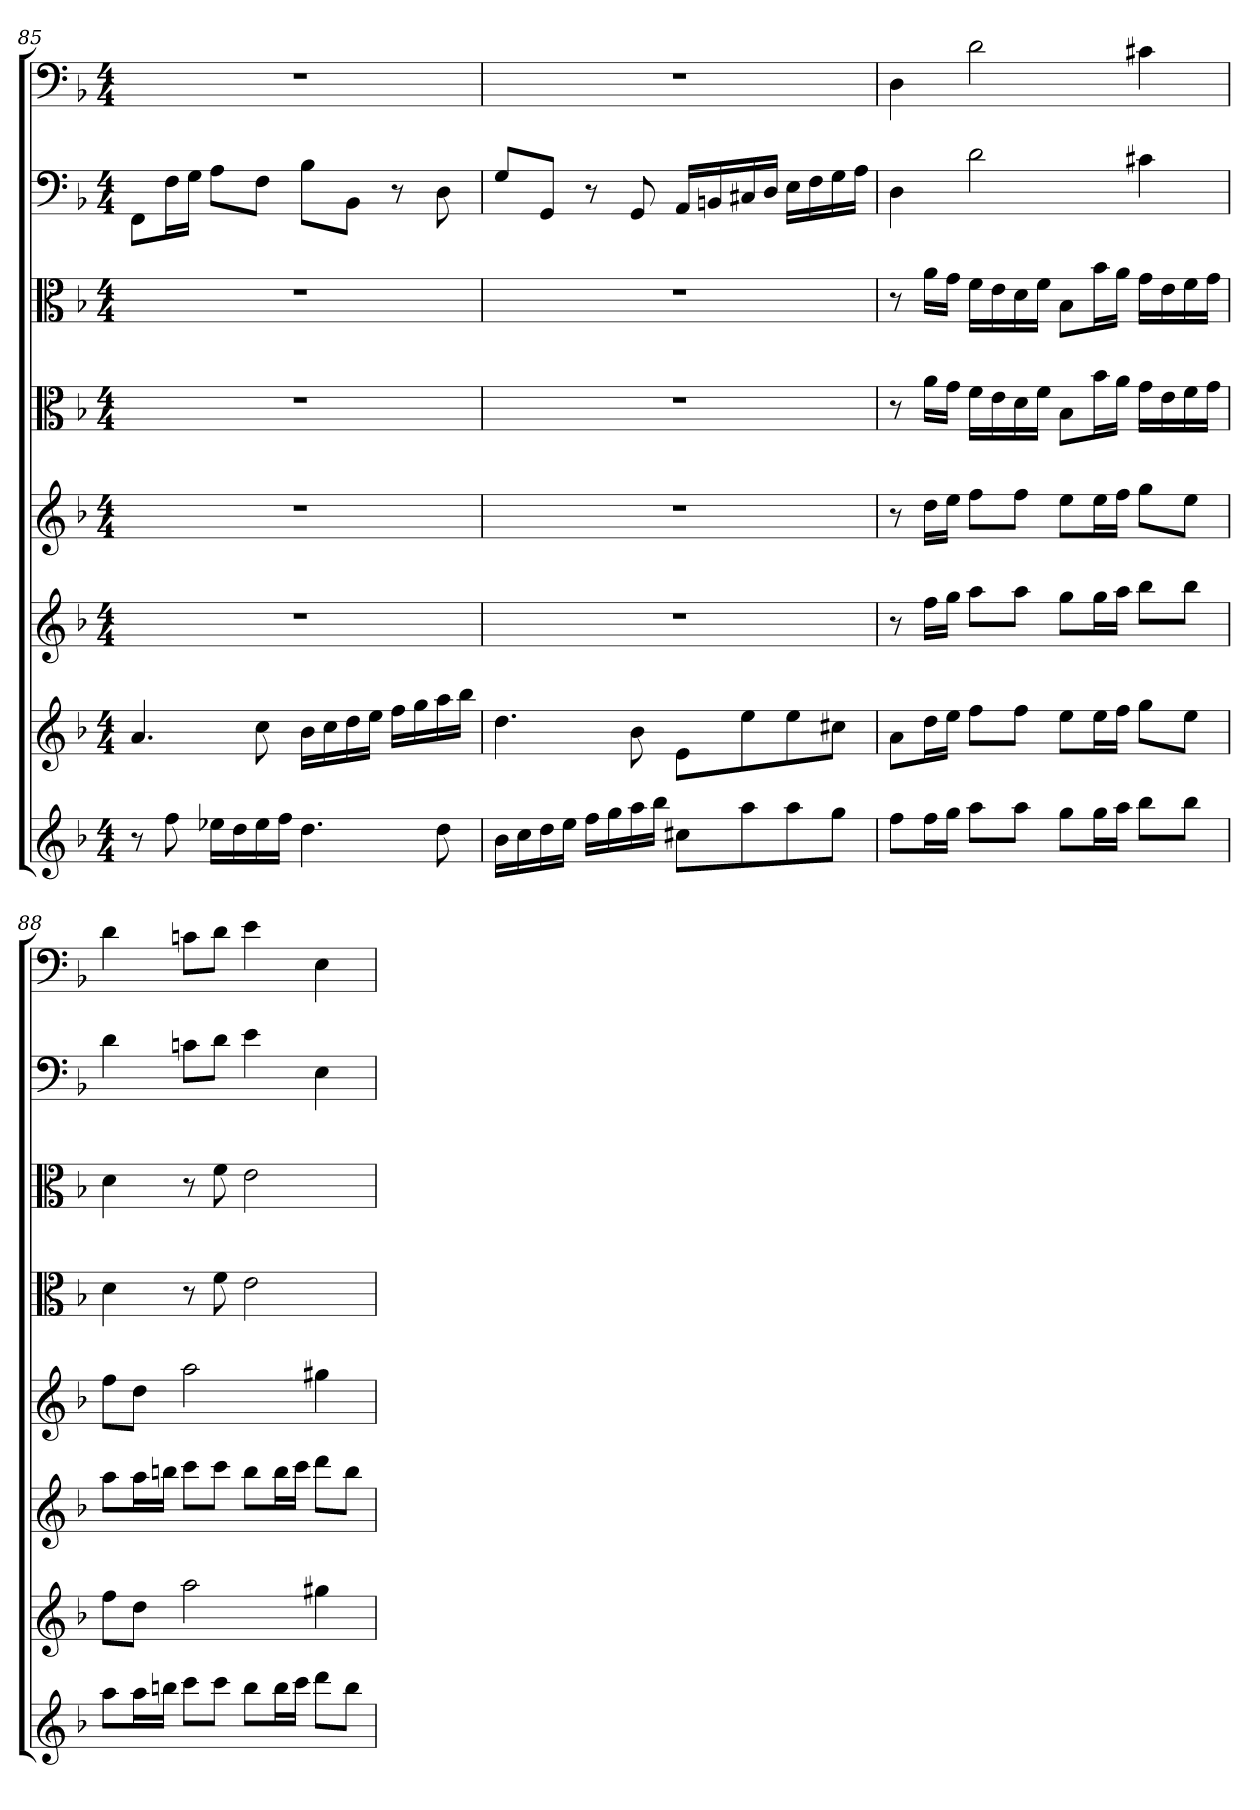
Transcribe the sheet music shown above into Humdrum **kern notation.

**kern	**kern	**kern	**kern	**kern	**kern	**kern	**kern
*part8	*part7	*part6	*part5	*part4	*part3	*part2	*part1
*staff8	*staff7	*staff6	*staff5	*staff4	*staff3	*staff2	*staff1
*clefG2	*clefG2	*clefG2	*clefG2	*clefC3	*clefC3	*clefF4	*clefF4
*k[b-]	*k[b-]	*k[b-]	*k[b-]	*k[b-]	*k[b-]	*k[b-]	*k[b-]
*d:	*d:	*d:	*d:	*d:	*d:	*d:	*d:
*M4/4	*M4/4	*M4/4	*M4/4	*M4/4	*M4/4	*M4/4	*M4/4
=85	=85	=85	=85	=85	=85	=85	=85
8r	4.a/	1r	1r	1r	1r	8FF\L	1r
8ff\	.	.	.	.	.	16F\L	.
.	.	.	.	.	.	16G\JJ	.
16ee-X\LL	.	.	.	.	.	8A\L	.
16dd\	.	.	.	.	.	.	.
16ee-\	8cc\	.	.	.	.	8F\J	.
16ff\JJ	.	.	.	.	.	.	.
4.dd\	16b-\LL	.	.	.	.	8B-\L	.
.	16cc\	.	.	.	.	.	.
.	16dd\	.	.	.	.	8BB-\J	.
.	16ee\JJ	.	.	.	.	.	.
.	16ff\LL	.	.	.	.	8r	.
.	16gg\	.	.	.	.	.	.
8dd\	16aa\	.	.	.	.	8D\	.
.	16bb-\JJ	.	.	.	.	.	.
=86	=86	=86	=86	=86	=86	=86	=86
16b-\LL	4.dd\	1r	1r	1r	1r	8G/L	1r
16cc\	.	.	.	.	.	.	.
16dd\	.	.	.	.	.	8GG/J	.
16ee\JJ	.	.	.	.	.	.	.
16ff\LL	.	.	.	.	.	8r	.
16gg\	.	.	.	.	.	.	.
16aa\	8b-\	.	.	.	.	8GG/	.
16bb-\JJ	.	.	.	.	.	.	.
8cc#X\L	8e\L	.	.	.	.	16AA/LL	.
.	.	.	.	.	.	16BBn/	.
8aa\	8ee\	.	.	.	.	16C#X/	.
.	.	.	.	.	.	16D/JJ	.
8aa\	8ee\	.	.	.	.	16E\LL	.
.	.	.	.	.	.	16F\	.
8gg\J	8cc#X\J	.	.	.	.	16G\	.
.	.	.	.	.	.	16A\JJ	.
=87	=87	=87	=87	=87	=87	=87	=87
8ff\L	8a\L	8r	8r	8r	8r	4D\	4D\
16ff\L	16dd\L	16ff\LL	16dd\LL	16a\LL	16a\LL	.	.
16gg\JJ	16ee\JJ	16gg\JJ	16ee\JJ	16g\JJ	16g\JJ	.	.
8aa\L	8ff\L	8aa\L	8ff\L	16f\LL	16f\LL	2d\	2d\
.	.	.	.	16e\	16e\	.	.
8aa\J	8ff\J	8aa\J	8ff\J	16d\	16d\	.	.
.	.	.	.	16f\JJ	16f\JJ	.	.
8gg\L	8ee\L	8gg\L	8ee\L	8B-\L	8B-\L	.	.
16gg\L	16ee\L	16gg\L	16ee\L	16b-\L	16b-\L	.	.
16aa\JJ	16ff\JJ	16aa\JJ	16ff\JJ	16a\JJ	16a\JJ	.	.
8bb-\L	8gg\L	8bb-\L	8gg\L	16g\LL	16g\LL	4c#X\	4c#X\
.	.	.	.	16e\	16e\	.	.
8bb-\J	8ee\J	8bb-\J	8ee\J	16f\	16f\	.	.
.	.	.	.	16g\JJ	16g\JJ	.	.
=88	=88	=88	=88	=88	=88	=88	=88
8aa\L	8ff\L	8aa\L	8ff\L	4d\	4d\	4d\	4d\
16aa\L	8dd\J	16aa\L	8dd\J	.	.	.	.
16bbn\JJ	.	16bbn\JJ	.	.	.	.	.
8ccc\L	2aa\	8ccc\L	2aa\	8r	8r	8cn\L	8cn\L
8ccc\J	.	8ccc\J	.	8f\	8f\	8d\J	8d\J
8bb\L	.	8bb\L	.	2e\	2e\	4e\	4e\
16bb\L	.	16bb\L	.	.	.	.	.
16ccc\JJ	.	16ccc\JJ	.	.	.	.	.
8ddd\L	4gg#X\	8ddd\L	4gg#X\	.	.	4E\	4E\
8bb\J	.	8bb\J	.	.	.	.	.
=	=	=	=	=	=	=	=
*-	*-	*-	*-	*-	*-	*-	*-
